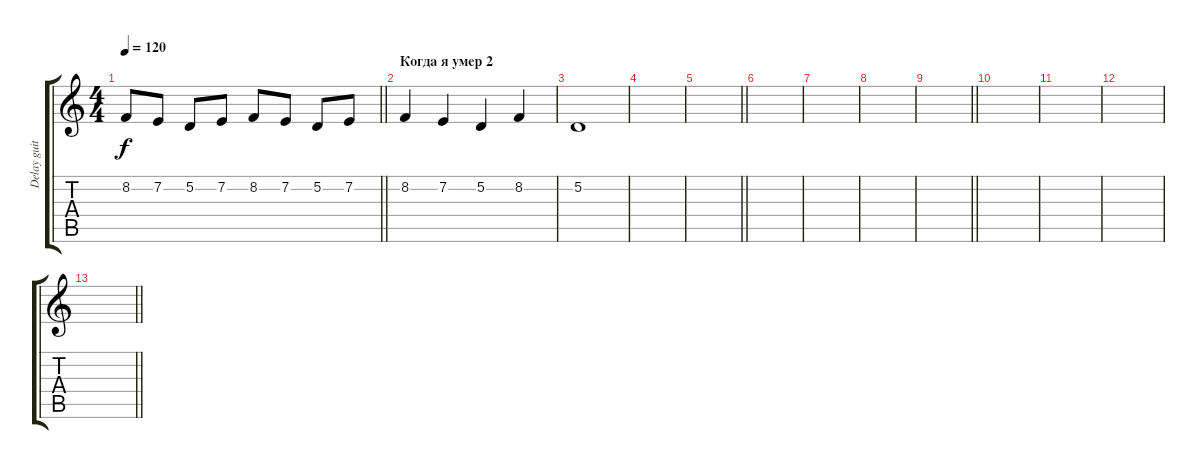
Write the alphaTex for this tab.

\track ("Delay guitar" "Delay guit") {instrument pad1newage}
\staff {score tabs}
\tuning (D4 A3 F3 C3 G2 D2) {hide}
\ts (4 4)
\tempo 120
\clef g2
\barLineRight lightlight
\ks c
8.2.8{dy f} 7.2.8 5.2.8 7.2.8 8.2.8 7.2.8 5.2.8 7.2.8 |
\section ("" "Когда я умер 2")
8.2.4 7.2.4 5.2.4 8.2.4 |
5.2.1 |
|
\barLineRight lightlight
|
|
|
|
\barLineRight lightlight
|
|
|
|
\barLineRight lightlight
